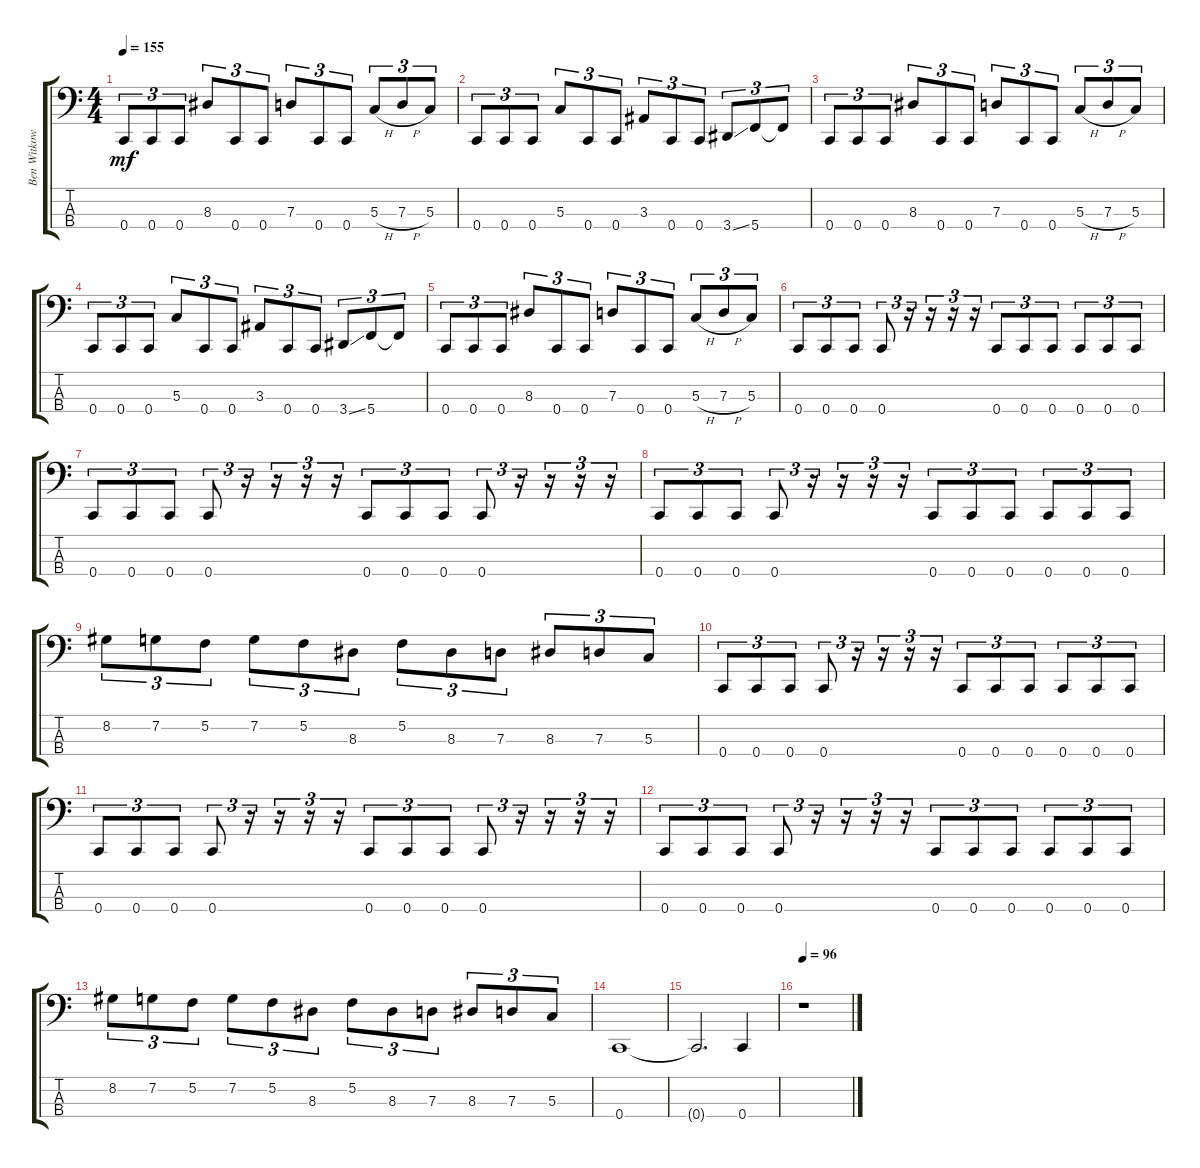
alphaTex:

\track ("Ben Witkowski" "Ben Witkow") {instrument electricbassfinger}
\staff {score tabs}
\tuning (F2 C2 G1 C1) {hide}
\ts (4 4)
\tempo 155
\clef f4
\ks c
0.4.8{tu (3 2) dy mf} 0.4.8{tu (3 2)} 0.4.8{tu (3 2)} 8.3.8{tu (3 2)} 0.4.8{tu (3 2)} 0.4.8{tu (3 2)} 7.3.8{tu (3 2)} 0.4.8{tu (3 2)} 0.4.8{tu (3 2)} 5.3{h}.8{tu (3 2)} 7.3{h}.8{tu (3 2)} 5.3.8{tu (3 2)} |
0.4.8{tu (3 2)} 0.4.8{tu (3 2)} 0.4.8{tu (3 2)} 5.3.8{tu (3 2)} 0.4.8{tu (3 2)} 0.4.8{tu (3 2)} 3.3.8{tu (3 2)} 0.4.8{tu (3 2)} 0.4.8{tu (3 2)} 3.4{ss}.8{tu (3 2)} 5.4.8{tu (3 2)} 5.4{t}.8{tu (3 2)} |
0.4.8{tu (3 2)} 0.4.8{tu (3 2)} 0.4.8{tu (3 2)} 8.3.8{tu (3 2)} 0.4.8{tu (3 2)} 0.4.8{tu (3 2)} 7.3.8{tu (3 2)} 0.4.8{tu (3 2)} 0.4.8{tu (3 2)} 5.3{h}.8{tu (3 2)} 7.3{h}.8{tu (3 2)} 5.3.8{tu (3 2)} |
0.4.8{tu (3 2)} 0.4.8{tu (3 2)} 0.4.8{tu (3 2)} 5.3.8{tu (3 2)} 0.4.8{tu (3 2)} 0.4.8{tu (3 2)} 3.3.8{tu (3 2)} 0.4.8{tu (3 2)} 0.4.8{tu (3 2)} 3.4{ss}.8{tu (3 2)} 5.4.8{tu (3 2)} 5.4{t}.8{tu (3 2)} |
0.4.8{tu (3 2)} 0.4.8{tu (3 2)} 0.4.8{tu (3 2)} 8.3.8{tu (3 2)} 0.4.8{tu (3 2)} 0.4.8{tu (3 2)} 7.3.8{tu (3 2)} 0.4.8{tu (3 2)} 0.4.8{tu (3 2)} 5.3{h}.8{tu (3 2)} 7.3{h}.8{tu (3 2)} 5.3.8{tu (3 2)} |
0.4.8{tu (3 2)} 0.4.8{tu (3 2)} 0.4.8{tu (3 2)} 0.4.8{tu (3 2)} r.16{tu (3 2)} r.16{tu (3 2)} r.16{tu (3 2)} r.16{tu (3 2)} 0.4.8{tu (3 2)} 0.4.8{tu (3 2)} 0.4.8{tu (3 2)} 0.4.8{tu (3 2)} 0.4.8{tu (3 2)} 0.4.8{tu (3 2)} |
0.4.8{tu (3 2)} 0.4.8{tu (3 2)} 0.4.8{tu (3 2)} 0.4.8{tu (3 2)} r.16{tu (3 2)} r.16{tu (3 2)} r.16{tu (3 2)} r.16{tu (3 2)} 0.4.8{tu (3 2)} 0.4.8{tu (3 2)} 0.4.8{tu (3 2)} 0.4.8{tu (3 2)} r.16{tu (3 2)} r.16{tu (3 2)} r.16{tu (3 2)} r.16{tu (3 2)} |
0.4.8{tu (3 2)} 0.4.8{tu (3 2)} 0.4.8{tu (3 2)} 0.4.8{tu (3 2)} r.16{tu (3 2)} r.16{tu (3 2)} r.16{tu (3 2)} r.16{tu (3 2)} 0.4.8{tu (3 2)} 0.4.8{tu (3 2)} 0.4.8{tu (3 2)} 0.4.8{tu (3 2)} 0.4.8{tu (3 2)} 0.4.8{tu (3 2)} |
8.2.8{tu (3 2)} 7.2.8{tu (3 2)} 5.2.8{tu (3 2)} 7.2.8{tu (3 2)} 5.2.8{tu (3 2)} 8.3.8{tu (3 2)} 5.2.8{tu (3 2)} 8.3.8{tu (3 2)} 7.3.8{tu (3 2)} 8.3.8{tu (3 2)} 7.3.8{tu (3 2)} 5.3.8{tu (3 2)} |
0.4.8{tu (3 2)} 0.4.8{tu (3 2)} 0.4.8{tu (3 2)} 0.4.8{tu (3 2)} r.16{tu (3 2)} r.16{tu (3 2)} r.16{tu (3 2)} r.16{tu (3 2)} 0.4.8{tu (3 2)} 0.4.8{tu (3 2)} 0.4.8{tu (3 2)} 0.4.8{tu (3 2)} 0.4.8{tu (3 2)} 0.4.8{tu (3 2)} |
0.4.8{tu (3 2)} 0.4.8{tu (3 2)} 0.4.8{tu (3 2)} 0.4.8{tu (3 2)} r.16{tu (3 2)} r.16{tu (3 2)} r.16{tu (3 2)} r.16{tu (3 2)} 0.4.8{tu (3 2)} 0.4.8{tu (3 2)} 0.4.8{tu (3 2)} 0.4.8{tu (3 2)} r.16{tu (3 2)} r.16{tu (3 2)} r.16{tu (3 2)} r.16{tu (3 2)} |
0.4.8{tu (3 2)} 0.4.8{tu (3 2)} 0.4.8{tu (3 2)} 0.4.8{tu (3 2)} r.16{tu (3 2)} r.16{tu (3 2)} r.16{tu (3 2)} r.16{tu (3 2)} 0.4.8{tu (3 2)} 0.4.8{tu (3 2)} 0.4.8{tu (3 2)} 0.4.8{tu (3 2)} 0.4.8{tu (3 2)} 0.4.8{tu (3 2)} |
8.2.8{tu (3 2)} 7.2.8{tu (3 2)} 5.2.8{tu (3 2)} 7.2.8{tu (3 2)} 5.2.8{tu (3 2)} 8.3.8{tu (3 2)} 5.2.8{tu (3 2)} 8.3.8{tu (3 2)} 7.3.8{tu (3 2)} 8.3.8{tu (3 2)} 7.3.8{tu (3 2)} 5.3.8{tu (3 2)} |
0.4.1 |
0.4{t}.2{d} 0.4.4 |
\tempo 96
r.1
